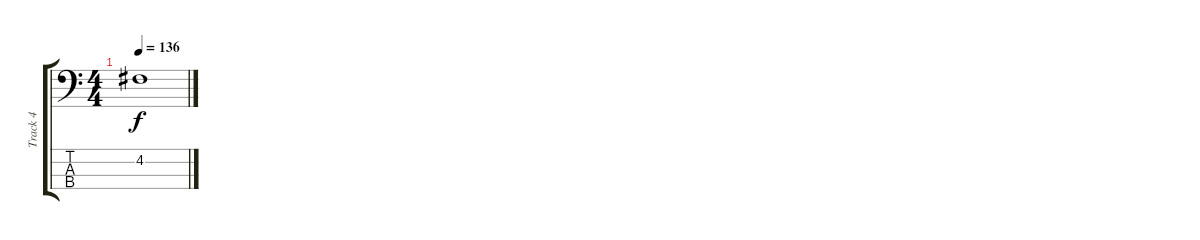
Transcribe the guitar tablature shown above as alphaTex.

\track ("Track 4" "Track 4") {instrument electricbassfinger}
\staff {score tabs}
\tuning (G2 D2 A1 E1) {hide}
\ts (4 4)
\tempo 136
\clef f4
\ks c
4.2{t}.1{dy f}
